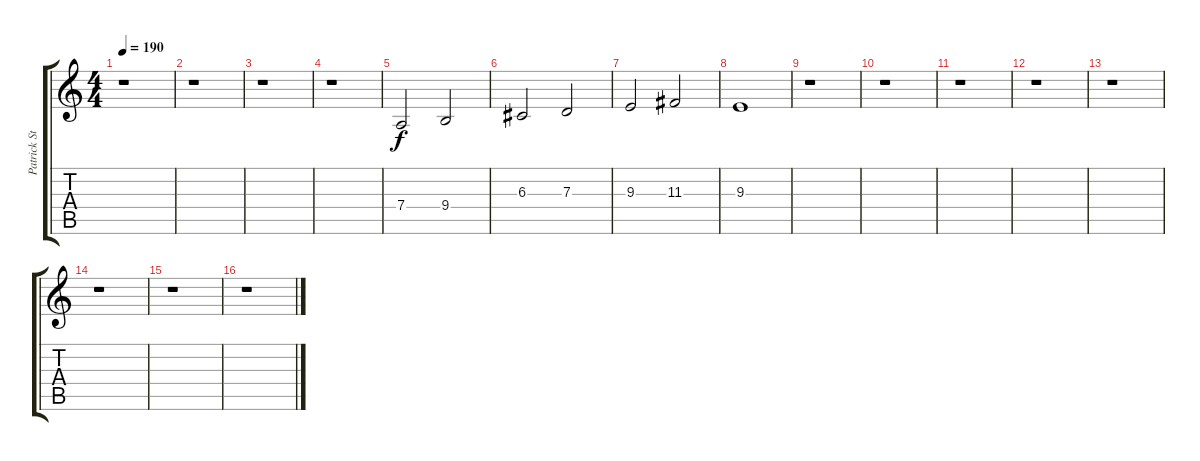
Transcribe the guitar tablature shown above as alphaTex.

\track ("Patrick Stump (Backing Vocals)" "Patrick St") {instrument oboe}
\staff {score tabs}
\tuning (E4 B3 G3 D3 A2 E2) {hide}
\ts (4 4)
\tempo 190
\clef g2
\ks c
r.1{dy f} |
r.1 |
r.1 |
r.1 |
7.4.2 9.4.2 |
6.3.2 7.3.2 |
9.3.2 11.3.2 |
9.3.1 |
r.1 |
r.1 |
r.1 |
r.1 |
r.1 |
r.1 |
r.1 |
r.1
